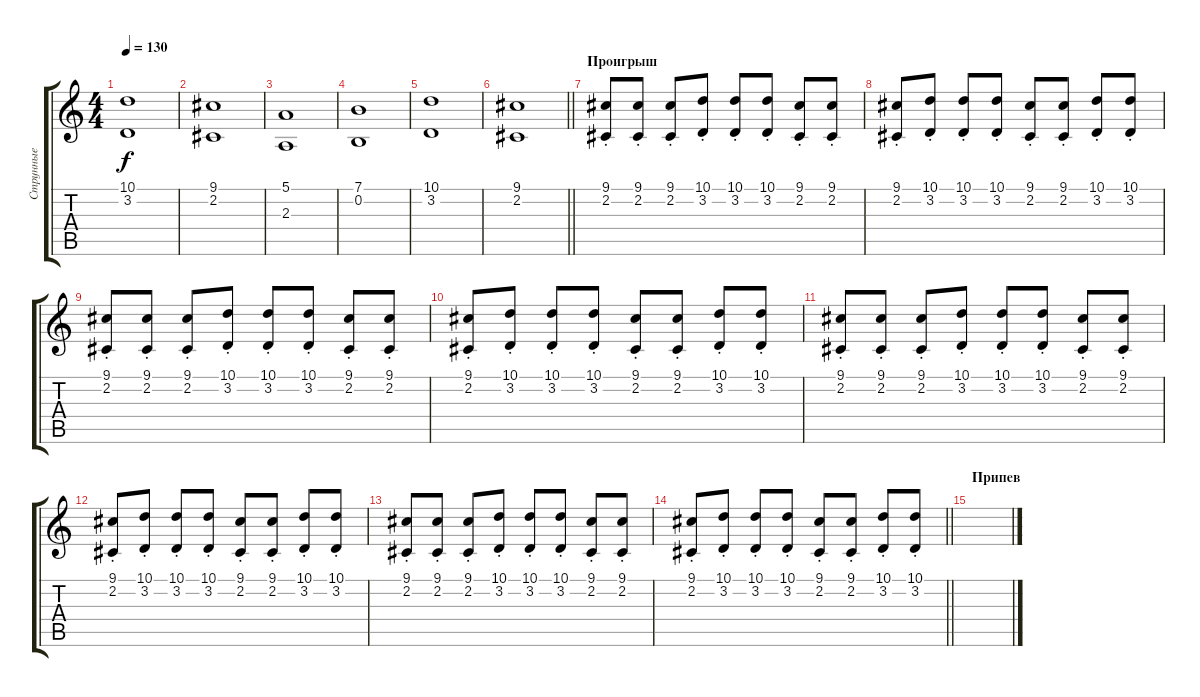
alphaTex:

\track ("Струнные" "Струнные") {instrument synthstrings1}
\staff {score tabs}
\tuning (E4 B3 G3 D3 A2 E2) {hide}
\ts (4 4)
\tempo 130
\clef g2
\ks c
(10.1 3.2).1{dy f} |
(9.1 2.2).1 |
(5.1 2.3).1 |
(7.1 0.2).1 |
(10.1 3.2).1 |
\barLineRight lightlight
(9.1 2.2).1 |
\section ("" "Проигрыш")
(9.1{st} 2.2{st}).8{volume 16} (9.1{st} 2.2{st}).8 (9.1{st} 2.2{st}).8 (10.1{st} 3.2{st}).8 (10.1{st} 3.2{st}).8 (10.1{st} 3.2{st}).8 (9.1{st} 2.2{st}).8 (9.1{st} 2.2{st}).8 |
(9.1{st} 2.2{st}).8 (10.1{st} 3.2{st}).8 (10.1{st} 3.2{st}).8 (10.1{st} 3.2{st}).8 (9.1{st} 2.2{st}).8 (9.1{st} 2.2{st}).8 (10.1{st} 3.2{st}).8 (10.1{st} 3.2{st}).8 |
(9.1{st} 2.2{st}).8 (9.1{st} 2.2{st}).8 (9.1{st} 2.2{st}).8 (10.1{st} 3.2{st}).8 (10.1{st} 3.2{st}).8 (10.1{st} 3.2{st}).8 (9.1{st} 2.2{st}).8 (9.1{st} 2.2{st}).8 |
(9.1{st} 2.2{st}).8 (10.1{st} 3.2{st}).8 (10.1{st} 3.2{st}).8 (10.1{st} 3.2{st}).8 (9.1{st} 2.2{st}).8 (9.1{st} 2.2{st}).8 (10.1{st} 3.2{st}).8 (10.1{st} 3.2{st}).8 |
(9.1{st} 2.2{st}).8 (9.1{st} 2.2{st}).8 (9.1{st} 2.2{st}).8 (10.1{st} 3.2{st}).8 (10.1{st} 3.2{st}).8 (10.1{st} 3.2{st}).8 (9.1{st} 2.2{st}).8 (9.1{st} 2.2{st}).8 |
(9.1{st} 2.2{st}).8 (10.1{st} 3.2{st}).8 (10.1{st} 3.2{st}).8 (10.1{st} 3.2{st}).8 (9.1{st} 2.2{st}).8 (9.1{st} 2.2{st}).8 (10.1{st} 3.2{st}).8 (10.1{st} 3.2{st}).8 |
(9.1{st} 2.2{st}).8 (9.1{st} 2.2{st}).8 (9.1{st} 2.2{st}).8 (10.1{st} 3.2{st}).8 (10.1{st} 3.2{st}).8 (10.1{st} 3.2{st}).8 (9.1{st} 2.2{st}).8 (9.1{st} 2.2{st}).8 |
\barLineRight lightlight
(9.1{st} 2.2{st}).8 (10.1{st} 3.2{st}).8 (10.1{st} 3.2{st}).8 (10.1{st} 3.2{st}).8 (9.1{st} 2.2{st}).8 (9.1{st} 2.2{st}).8 (10.1{st} 3.2{st}).8 (10.1{st} 3.2{st}).8 |
\section ("" "Припев")
